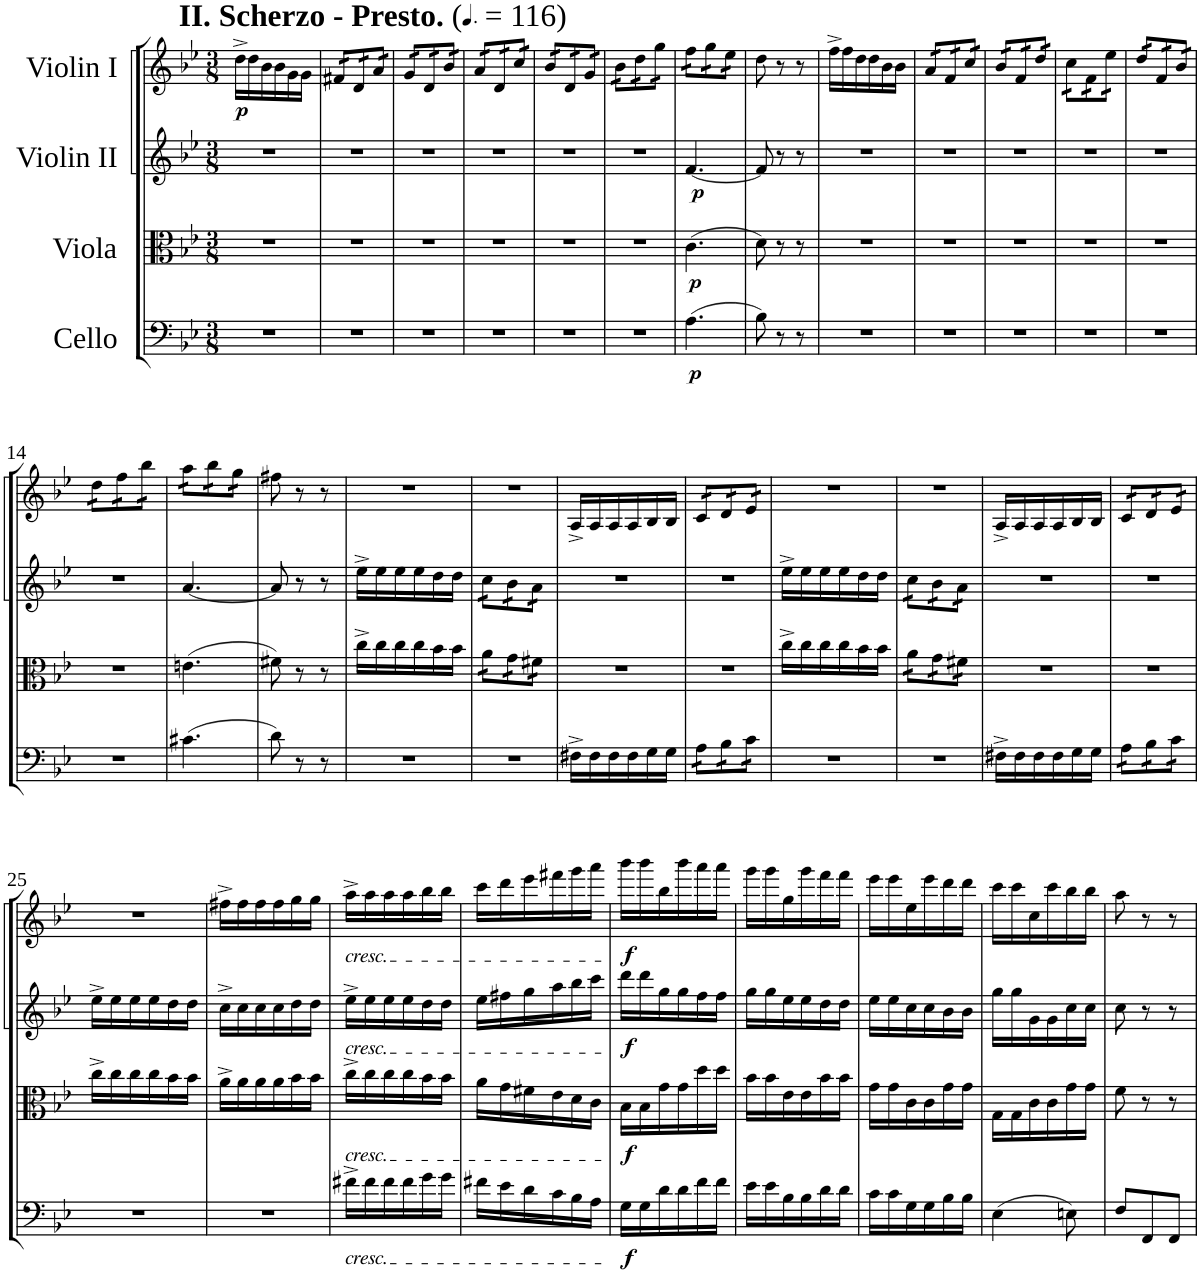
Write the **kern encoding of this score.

**kern	**dynam	**kern	**dynam	**kern	**dynam	**kern	**dynam
*part4	*part4	*part3	*part3	*part2	*part2	*part1	*part1
*staff4	*staff4	*staff3	*staff3	*staff2	*staff2	*staff1	*staff1
*I"Cello	*	*I"Viola	*	*I"Violin II	*	*I"Violin I	*
*	*	*I'Vla	*	*I'Vln	*	*I'Vln	*
*clefF4	*	*clefC3	*	*clefG2	*	*clefG2	*
*k[b-e-]	*	*k[b-e-]	*	*k[b-e-]	*	*k[b-e-]	*
*M3/8	*	*M3/8	*	*M3/8	*	*M3/8	*
*MM174	*	*MM174	*	*MM174	*	*MM174	*
=1	=1	=1	=1	=1	=1	=1	=1
!	!	!	!	!	!	!LO:TX:a:B:t=II. Scherzo - Presto.	!
!	!	!	!	!	!	!	!LO:DY:b
4.r	.	4.r	.	4.r	.	16dd^\LL	p
.	.	.	.	.	.	16dd\	.
.	.	.	.	.	.	16b-\	.
.	.	.	.	.	.	16b-\	.
.	.	.	.	.	.	16g\	.
.	.	.	.	.	.	16g\JJ	.
=2	=2	=2	=2	=2	=2	=2	=2
*	*	*	*	*	*	*tremolo	*
4.r	.	4.r	.	4.r	.	16f#X/LL	.
.	.	.	.	.	.	16f#X/	.
.	.	.	.	.	.	16d/	.
.	.	.	.	.	.	16d/	.
.	.	.	.	.	.	16a/	.
.	.	.	.	.	.	16a/JJ	.
=3	=3	=3	=3	=3	=3	=3	=3
4.r	.	4.r	.	4.r	.	16g/LL	.
.	.	.	.	.	.	16g/	.
.	.	.	.	.	.	16d/	.
.	.	.	.	.	.	16d/	.
.	.	.	.	.	.	16b-/	.
.	.	.	.	.	.	16b-/JJ	.
=4	=4	=4	=4	=4	=4	=4	=4
4.r	.	4.r	.	4.r	.	16a/LL	.
.	.	.	.	.	.	16a/	.
.	.	.	.	.	.	16d/	.
.	.	.	.	.	.	16d/	.
.	.	.	.	.	.	16cc/	.
.	.	.	.	.	.	16cc/JJ	.
=5	=5	=5	=5	=5	=5	=5	=5
4.r	.	4.r	.	4.r	.	16b-/LL	.
.	.	.	.	.	.	16b-/	.
.	.	.	.	.	.	16d/	.
.	.	.	.	.	.	16d/	.
.	.	.	.	.	.	16g/	.
.	.	.	.	.	.	16g/JJ	.
=6	=6	=6	=6	=6	=6	=6	=6
4.r	.	4.r	.	4.r	.	16b-\LL	.
.	.	.	.	.	.	16b-\	.
.	.	.	.	.	.	16dd\	.
.	.	.	.	.	.	16dd\	.
.	.	.	.	.	.	16gg\	.
.	.	.	.	.	.	16gg\JJ	.
=7	=7	=7	=7	=7	=7	=7	=7
!	!LO:DY:b	!	!LO:DY:b	!	!LO:DY:b	!	!
(4.A\	p	(4.c\	p	[4.f/	p	16ff\LL	.
.	.	.	.	.	.	16ff\	.
.	.	.	.	.	.	16gg\	.
.	.	.	.	.	.	16gg\	.
.	.	.	.	.	.	16ee-\	.
.	.	.	.	.	.	16ee-\JJ	.
*	*	*	*	*	*	*Xtremolo	*
=8	=8	=8	=8	=8	=8	=8	=8
8B-\)	.	8d\)	.	8f/]	.	8dd\	.
8r	.	8r	.	8r	.	8r	.
8r	.	8r	.	8r	.	8r	.
=9	=9	=9	=9	=9	=9	=9	=9
4.r	.	4.r	.	4.r	.	16ff^\LL	.
.	.	.	.	.	.	16ff\	.
.	.	.	.	.	.	16dd\	.
.	.	.	.	.	.	16dd\	.
.	.	.	.	.	.	16b-\	.
.	.	.	.	.	.	16b-\JJ	.
=10	=10	=10	=10	=10	=10	=10	=10
*	*	*	*	*	*	*tremolo	*
4.r	.	4.r	.	4.r	.	16a/LL	.
.	.	.	.	.	.	16a/	.
.	.	.	.	.	.	16f/	.
.	.	.	.	.	.	16f/	.
.	.	.	.	.	.	16cc/	.
.	.	.	.	.	.	16cc/JJ	.
=11	=11	=11	=11	=11	=11	=11	=11
4.r	.	4.r	.	4.r	.	16b-/LL	.
.	.	.	.	.	.	16b-/	.
.	.	.	.	.	.	16f/	.
.	.	.	.	.	.	16f/	.
.	.	.	.	.	.	16dd/	.
.	.	.	.	.	.	16dd/JJ	.
=12	=12	=12	=12	=12	=12	=12	=12
4.r	.	4.r	.	4.r	.	16cc\LL	.
.	.	.	.	.	.	16cc\	.
.	.	.	.	.	.	16f\	.
.	.	.	.	.	.	16f\	.
.	.	.	.	.	.	16ee-\	.
.	.	.	.	.	.	16ee-\JJ	.
=13	=13	=13	=13	=13	=13	=13	=13
4.r	.	4.r	.	4.r	.	16dd/LL	.
.	.	.	.	.	.	16dd/	.
.	.	.	.	.	.	16f/	.
.	.	.	.	.	.	16f/	.
.	.	.	.	.	.	16b-/	.
.	.	.	.	.	.	16b-/JJ	.
!!LO:LB:g=z
=14	=14	=14	=14	=14	=14	=14	=14
4.r	.	4.r	.	4.r	.	16dd\LL	.
.	.	.	.	.	.	16dd\	.
.	.	.	.	.	.	16ff\	.
.	.	.	.	.	.	16ff\	.
.	.	.	.	.	.	16bb-\	.
.	.	.	.	.	.	16bb-\JJ	.
=15	=15	=15	=15	=15	=15	=15	=15
(4.c#X\	.	(4.en\	.	[4.a/	.	16aa\LL	.
.	.	.	.	.	.	16aa\	.
.	.	.	.	.	.	16bb-\	.
.	.	.	.	.	.	16bb-\	.
.	.	.	.	.	.	16gg\	.
.	.	.	.	.	.	16gg\JJ	.
*	*	*	*	*	*	*Xtremolo	*
=16	=16	=16	=16	=16	=16	=16	=16
8d\)	.	8f#X\)	.	8a/]	.	8ff#X\	.
8r	.	8r	.	8r	.	8r	.
8r	.	8r	.	8r	.	8r	.
=17	=17	=17	=17	=17	=17	=17	=17
4.r	.	16cc^\LL	.	16ee-^\LL	.	4.r	.
.	.	16cc\	.	16ee-\	.	.	.
.	.	16cc\	.	16ee-\	.	.	.
.	.	16cc\	.	16ee-\	.	.	.
.	.	16b-\	.	16dd\	.	.	.
.	.	16b-\JJ	.	16dd\JJ	.	.	.
=18	=18	=18	=18	=18	=18	=18	=18
*	*	*tremolo	*	*	*	*	*
*	*	*	*	*tremolo	*	*	*
4.r	.	16a\LL	.	16cc\LL	.	4.r	.
.	.	16a\	.	16cc\	.	.	.
.	.	16g\	.	16b-\	.	.	.
.	.	16g\	.	16b-\	.	.	.
.	.	16f#X\	.	16a\	.	.	.
.	.	16f#X\JJ	.	16a\JJ	.	.	.
*	*	*	*	*Xtremolo	*	*	*
*	*	*Xtremolo	*	*	*	*	*
=19	=19	=19	=19	=19	=19	=19	=19
16F#X^\LL	.	4.r	.	4.r	.	16A^/LL	.
16F#\	.	.	.	.	.	16A/	.
16F#\	.	.	.	.	.	16A/	.
16F#\	.	.	.	.	.	16A/	.
16G\	.	.	.	.	.	16B-/	.
16G\JJ	.	.	.	.	.	16B-/JJ	.
=20	=20	=20	=20	=20	=20	=20	=20
*tremolo	*	*	*	*	*	*	*
*	*	*	*	*	*	*tremolo	*
16A\LL	.	4.r	.	4.r	.	16c/LL	.
16A\	.	.	.	.	.	16c/	.
16B-\	.	.	.	.	.	16d/	.
16B-\	.	.	.	.	.	16d/	.
16c\	.	.	.	.	.	16e-/	.
16c\JJ	.	.	.	.	.	16e-/JJ	.
*	*	*	*	*	*	*Xtremolo	*
*Xtremolo	*	*	*	*	*	*	*
=21	=21	=21	=21	=21	=21	=21	=21
4.r	.	16cc^\LL	.	16ee-^\LL	.	4.r	.
.	.	16cc\	.	16ee-\	.	.	.
.	.	16cc\	.	16ee-\	.	.	.
.	.	16cc\	.	16ee-\	.	.	.
.	.	16b-\	.	16dd\	.	.	.
.	.	16b-\JJ	.	16dd\JJ	.	.	.
=22	=22	=22	=22	=22	=22	=22	=22
*	*	*tremolo	*	*	*	*	*
*	*	*	*	*tremolo	*	*	*
4.r	.	16a\LL	.	16cc\LL	.	4.r	.
.	.	16a\	.	16cc\	.	.	.
.	.	16g\	.	16b-\	.	.	.
.	.	16g\	.	16b-\	.	.	.
.	.	16f#X\	.	16a\	.	.	.
.	.	16f#X\JJ	.	16a\JJ	.	.	.
*	*	*	*	*Xtremolo	*	*	*
*	*	*Xtremolo	*	*	*	*	*
=23	=23	=23	=23	=23	=23	=23	=23
16F#X^\LL	.	4.r	.	4.r	.	16A^/LL	.
16F#\	.	.	.	.	.	16A/	.
16F#\	.	.	.	.	.	16A/	.
16F#\	.	.	.	.	.	16A/	.
16G\	.	.	.	.	.	16B-/	.
16G\JJ	.	.	.	.	.	16B-/JJ	.
=24	=24	=24	=24	=24	=24	=24	=24
*tremolo	*	*	*	*	*	*	*
*	*	*	*	*	*	*tremolo	*
16A\LL	.	4.r	.	4.r	.	16c/LL	.
16A\	.	.	.	.	.	16c/	.
16B-\	.	.	.	.	.	16d/	.
16B-\	.	.	.	.	.	16d/	.
16c\	.	.	.	.	.	16e-/	.
16c\JJ	.	.	.	.	.	16e-/JJ	.
*	*	*	*	*	*	*Xtremolo	*
*Xtremolo	*	*	*	*	*	*	*
!!LO:LB:g=z
=25	=25	=25	=25	=25	=25	=25	=25
4.r	.	16cc^\LL	.	16ee-^\LL	.	4.r	.
.	.	16cc\	.	16ee-\	.	.	.
.	.	16cc\	.	16ee-\	.	.	.
.	.	16cc\	.	16ee-\	.	.	.
.	.	16b-\	.	16dd\	.	.	.
.	.	16b-\JJ	.	16dd\JJ	.	.	.
=26	=26	=26	=26	=26	=26	=26	=26
4.r	.	16a^\LL	.	16cc^\LL	.	16ff#X^\LL	.
.	.	16a\	.	16cc\	.	16ff#\	.
.	.	16a\	.	16cc\	.	16ff#\	.
.	.	16a\	.	16cc\	.	16ff#\	.
.	.	16b-\	.	16dd\	.	16gg\	.
.	.	16b-\JJ	.	16dd\JJ	.	16gg\JJ	.
=27	=27	=27	=27	=27	=27	=27	=27
!	!	!	!	!	!	!LO:TX:b:i:t=cresc.	!
!	!	!	!	!LO:TX:b:i:t=cresc.	!	!	!
!	!	!LO:TX:b:i:t=cresc.	!	!	!	!	!
!LO:TX:b:i:t=cresc.	!	!	!	!	!	!	!
16f#X^\LL	.	16cc^\LL	.	16ee-^\LL	.	16aa^\LL	.
16f#\	.	16cc\	.	16ee-\	.	16aa\	.
16f#\	.	16cc\	.	16ee-\	.	16aa\	.
16f#\	.	16cc\	.	16ee-\	.	16aa\	.
16g\	.	16b-\	.	16dd\	.	16bb-\	.
16g\JJ	.	16b-\JJ	.	16dd\JJ	.	16bb-\JJ	.
=28	=28	=28	=28	=28	=28	=28	=28
16f#X\LL	.	16a\LL	.	16ee-\LL	.	16ccc\LL	.
16e-\	.	16g\	.	16ff#X\	.	16ddd\	.
16d\	.	16f#X\	.	16gg\	.	16eee-\	.
16c\	.	16e-\	.	16aa\	.	16fff#X\	.
16B-\	.	16d\	.	16bb-\	.	16ggg\	.
16A\JJ	.	16c\JJ	.	16ccc\JJ	.	16aaa\JJ	.
=29	=29	=29	=29	=29	=29	=29	=29
!	!LO:DY:b	!	!LO:DY:b	!	!LO:DY:b	!	!LO:DY:b
16G\LL	f	16B-\LL	f	16ddd\LL	f	16bbb-\LL	f
16G\	.	16B-\	.	16ddd\	.	16bbb-\	.
16d\	.	16g\	.	16gg\	.	16bb-^\	.
16d\	.	16g\	.	16gg\	.	16bbb-\	.
16f\	.	16dd\	.	16ff\	.	16aaa\	.
16f\JJ	.	16dd\JJ	.	16ff\JJ	.	16aaa\JJ	.
=30	=30	=30	=30	=30	=30	=30	=30
16e-\LL	.	16b-\LL	.	16gg\LL	.	16ggg\LL	.
16e-\	.	16b-\	.	16gg\	.	16ggg\	.
16B-\	.	16e-\	.	16ee-\	.	16gg^\	.
16B-\	.	16e-\	.	16ee-\	.	16ggg\	.
16d\	.	16b-\	.	16dd\	.	16fff\	.
16d\JJ	.	16b-\JJ	.	16dd\JJ	.	16fff\JJ	.
=31	=31	=31	=31	=31	=31	=31	=31
16c\LL	.	16g\LL	.	16ee-\LL	.	16eee-\LL	.
16c\	.	16g\	.	16ee-\	.	16eee-\	.
16G\	.	16c\	.	16cc\	.	16ee-^\	.
16G\	.	16c\	.	16cc\	.	16eee-\	.
16B-\	.	16g\	.	16b-\	.	16ddd\	.
16B-\JJ	.	16g\JJ	.	16b-\JJ	.	16ddd\JJ	.
=32	=32	=32	=32	=32	=32	=32	=32
(4E-\	.	16G\LL	.	16gg\LL	.	16ccc\LL	.
.	.	16G\	.	16gg\	.	16ccc\	.
.	.	16c\	.	16g\	.	16cc^\	.
.	.	16c\	.	16g\	.	16ccc\	.
8En\)	.	16g\	.	16cc\	.	16bb-\	.
.	.	16g\JJ	.	16cc\JJ	.	16bb-\JJ	.
=33	=33	=33	=33	=33	=33	=33	=33
8F/L	.	8f\	.	8cc\	.	8aa\	.
8FF/	.	8r	.	8r	.	8r	.
8FF/J	.	8r	.	8r	.	8r	.
=	=	=	=	=	=	=	=
*-	*-	*-	*-	*-	*-	*-	*-
